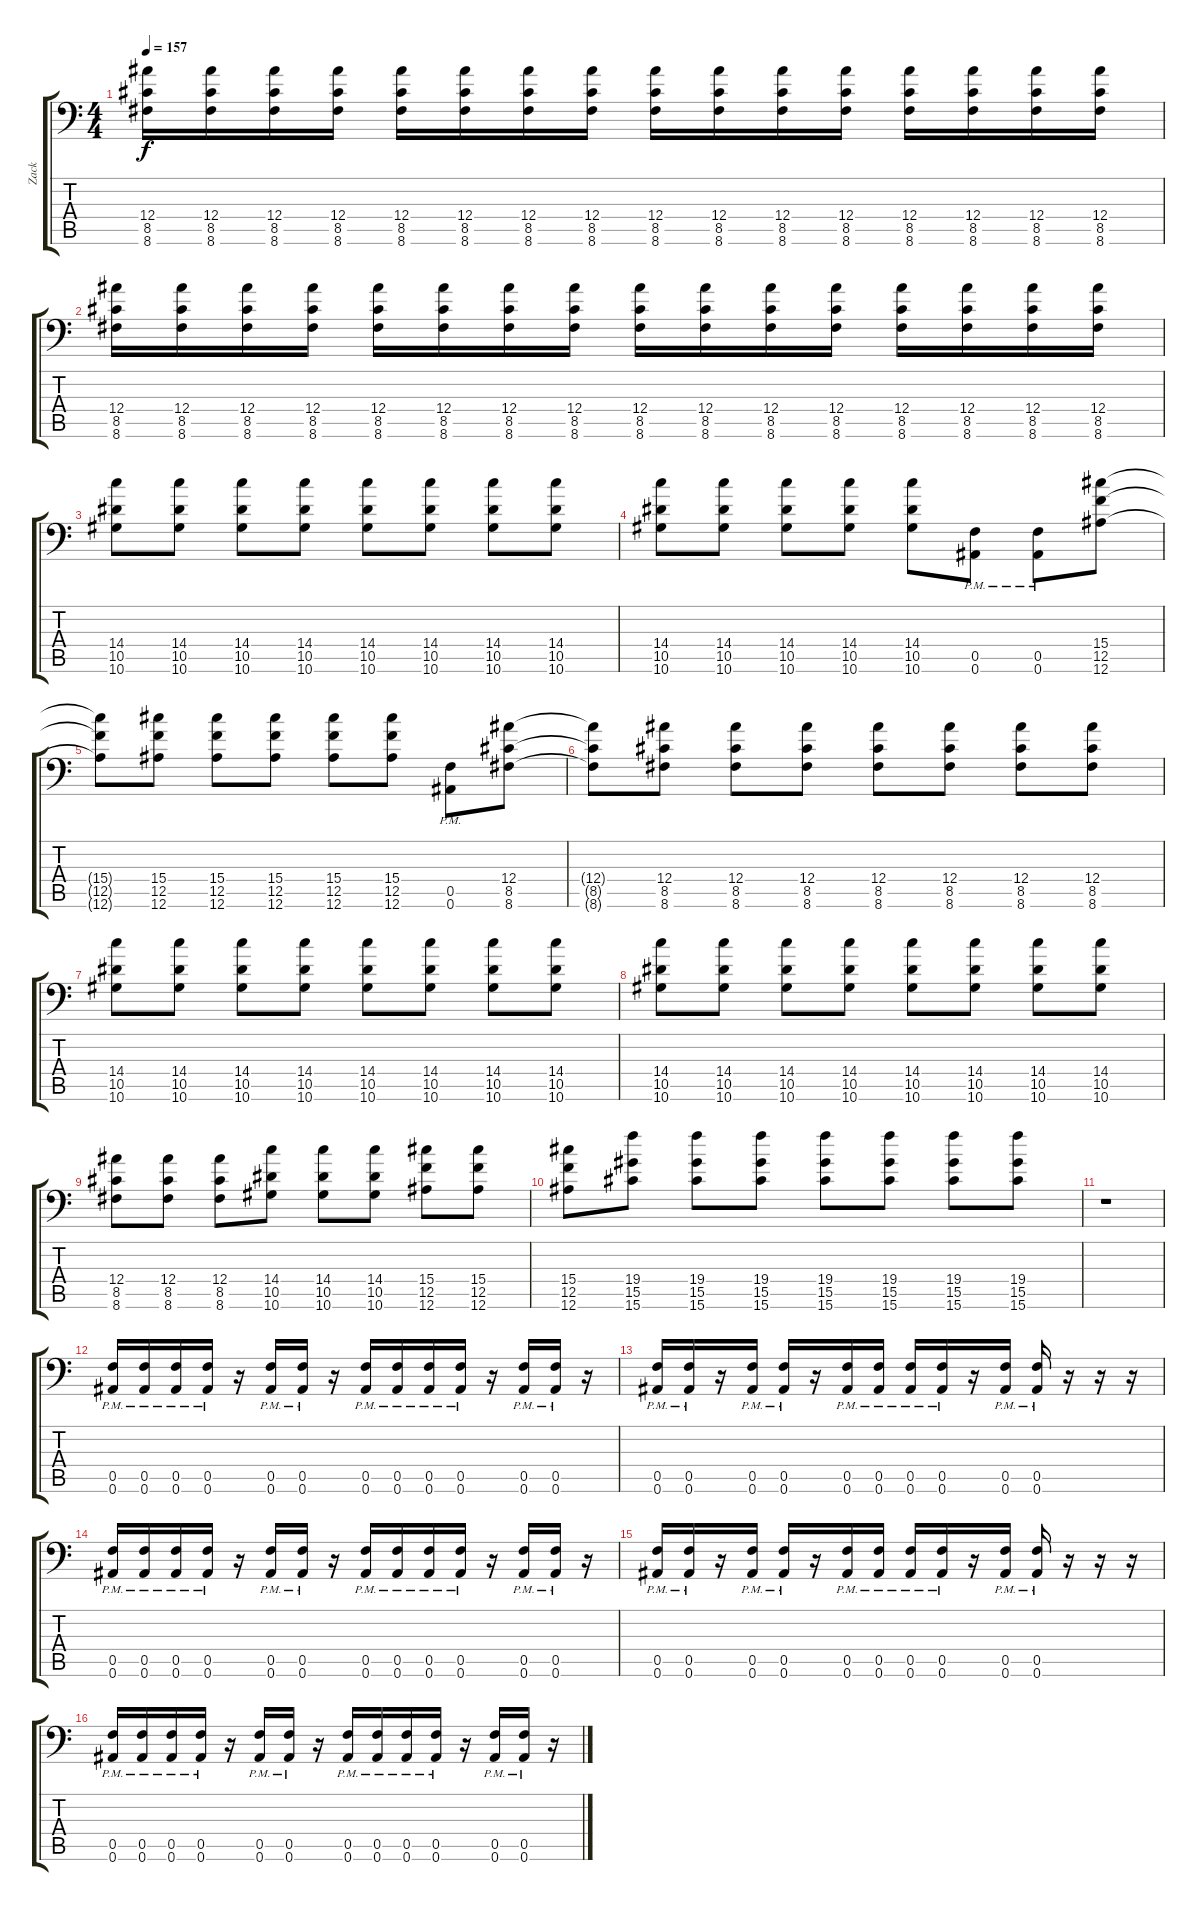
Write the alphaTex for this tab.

\track ("Zack" "Zack") {instrument distortionguitar}
\staff {score tabs}
\tuning (C4 G3 Eb3 Bb2 F2 Bb1) {hide}
\ts (4 4)
\tempo 157
\clef f4
\ks c
(12.4 8.5 8.6).16{dy f} (12.4 8.5 8.6).16 (12.4 8.5 8.6).16 (12.4 8.5 8.6).16 (12.4 8.5 8.6).16 (12.4 8.5 8.6).16 (12.4 8.5 8.6).16 (12.4 8.5 8.6).16 (12.4 8.5 8.6).16 (12.4 8.5 8.6).16 (12.4 8.5 8.6).16 (12.4 8.5 8.6).16 (12.4 8.5 8.6).16 (12.4 8.5 8.6).16 (12.4 8.5 8.6).16 (12.4 8.5 8.6).16 |
(12.4 8.5 8.6).16 (12.4 8.5 8.6).16 (12.4 8.5 8.6).16 (12.4 8.5 8.6).16 (12.4 8.5 8.6).16 (12.4 8.5 8.6).16 (12.4 8.5 8.6).16 (12.4 8.5 8.6).16 (12.4 8.5 8.6).16 (12.4 8.5 8.6).16 (12.4 8.5 8.6).16 (12.4 8.5 8.6).16 (12.4 8.5 8.6).16 (12.4 8.5 8.6).16 (12.4 8.5 8.6).16 (12.4 8.5 8.6).16 |
(14.4 10.5 10.6).8 (14.4 10.5 10.6).8 (14.4 10.5 10.6).8 (14.4 10.5 10.6).8 (14.4 10.5 10.6).8 (14.4 10.5 10.6).8 (14.4 10.5 10.6).8 (14.4 10.5 10.6).8 |
(14.4 10.5 10.6).8 (14.4 10.5 10.6).8 (14.4 10.5 10.6).8 (14.4 10.5 10.6).8 (14.4 10.5 10.6).8 (0.5{pm} 0.6{pm}).8 (0.5{pm} 0.6{pm}).8 (15.4 12.5 12.6).8 |
(15.4{t} 12.5{t} 12.6{t}).8 (15.4 12.5 12.6).8 (15.4 12.5 12.6).8 (15.4 12.5 12.6).8 (15.4 12.5 12.6).8 (15.4 12.5 12.6).8 (0.5{pm} 0.6{pm}).8 (12.4 8.5 8.6).8 |
(12.4{t} 8.5{t} 8.6{t}).8 (12.4 8.5 8.6).8 (12.4 8.5 8.6).8 (12.4 8.5 8.6).8 (12.4 8.5 8.6).8 (12.4 8.5 8.6).8 (12.4 8.5 8.6).8 (12.4 8.5 8.6).8 |
(14.4 10.5 10.6).8 (14.4 10.5 10.6).8 (14.4 10.5 10.6).8 (14.4 10.5 10.6).8 (14.4 10.5 10.6).8 (14.4 10.5 10.6).8 (14.4 10.5 10.6).8 (14.4 10.5 10.6).8 |
(14.4 10.5 10.6).8 (14.4 10.5 10.6).8 (14.4 10.5 10.6).8 (14.4 10.5 10.6).8 (14.4 10.5 10.6).8 (14.4 10.5 10.6).8 (14.4 10.5 10.6).8 (14.4 10.5 10.6).8 |
(12.4 8.5 8.6).8 (12.4 8.5 8.6).8 (12.4 8.5 8.6).8 (14.4 10.5 10.6).8 (14.4 10.5 10.6).8 (14.4 10.5 10.6).8 (15.4 12.5 12.6).8 (15.4 12.5 12.6).8 |
(15.4 12.5 12.6).8 (19.4 15.5 15.6).8 (19.4 15.5 15.6).8 (19.4 15.5 15.6).8 (19.4 15.5 15.6).8 (19.4 15.5 15.6).8 (19.4 15.5 15.6).8 (19.4 15.5 15.6).8 |
r.1 |
(0.5{pm} 0.6{pm}).16 (0.5{pm} 0.6{pm}).16 (0.5{pm} 0.6{pm}).16 (0.5{pm} 0.6{pm}).16 r.16 (0.5{pm} 0.6{pm}).16 (0.5{pm} 0.6{pm}).16 r.16 (0.5{pm} 0.6{pm}).16 (0.5{pm} 0.6{pm}).16 (0.5{pm} 0.6{pm}).16 (0.5{pm} 0.6{pm}).16 r.16 (0.5{pm} 0.6{pm}).16 (0.5{pm} 0.6{pm}).16 r.16 |
(0.5{pm} 0.6{pm}).16 (0.5{pm} 0.6{pm}).16 r.16 (0.5{pm} 0.6{pm}).16 (0.5{pm} 0.6{pm}).16 r.16 (0.5{pm} 0.6{pm}).16 (0.5{pm} 0.6{pm}).16 (0.5{pm} 0.6{pm}).16 (0.5{pm} 0.6{pm}).16 r.16 (0.5{pm} 0.6{pm}).16 (0.5{pm} 0.6{pm}).16 r.16 r.16 r.16 |
(0.5{pm} 0.6{pm}).16 (0.5{pm} 0.6{pm}).16 (0.5{pm} 0.6{pm}).16 (0.5{pm} 0.6{pm}).16 r.16 (0.5{pm} 0.6{pm}).16 (0.5{pm} 0.6{pm}).16 r.16 (0.5{pm} 0.6{pm}).16 (0.5{pm} 0.6{pm}).16 (0.5{pm} 0.6{pm}).16 (0.5{pm} 0.6{pm}).16 r.16 (0.5{pm} 0.6{pm}).16 (0.5{pm} 0.6{pm}).16 r.16 |
(0.5{pm} 0.6{pm}).16 (0.5{pm} 0.6{pm}).16 r.16 (0.5{pm} 0.6{pm}).16 (0.5{pm} 0.6{pm}).16 r.16 (0.5{pm} 0.6{pm}).16 (0.5{pm} 0.6{pm}).16 (0.5{pm} 0.6{pm}).16 (0.5{pm} 0.6{pm}).16 r.16 (0.5{pm} 0.6{pm}).16 (0.5{pm} 0.6{pm}).16 r.16 r.16 r.16 |
(0.5{pm} 0.6{pm}).16 (0.5{pm} 0.6{pm}).16 (0.5{pm} 0.6{pm}).16 (0.5{pm} 0.6{pm}).16 r.16 (0.5{pm} 0.6{pm}).16 (0.5{pm} 0.6{pm}).16 r.16 (0.5{pm} 0.6{pm}).16 (0.5{pm} 0.6{pm}).16 (0.5{pm} 0.6{pm}).16 (0.5{pm} 0.6{pm}).16 r.16 (0.5{pm} 0.6{pm}).16 (0.5{pm} 0.6{pm}).16 r.16
